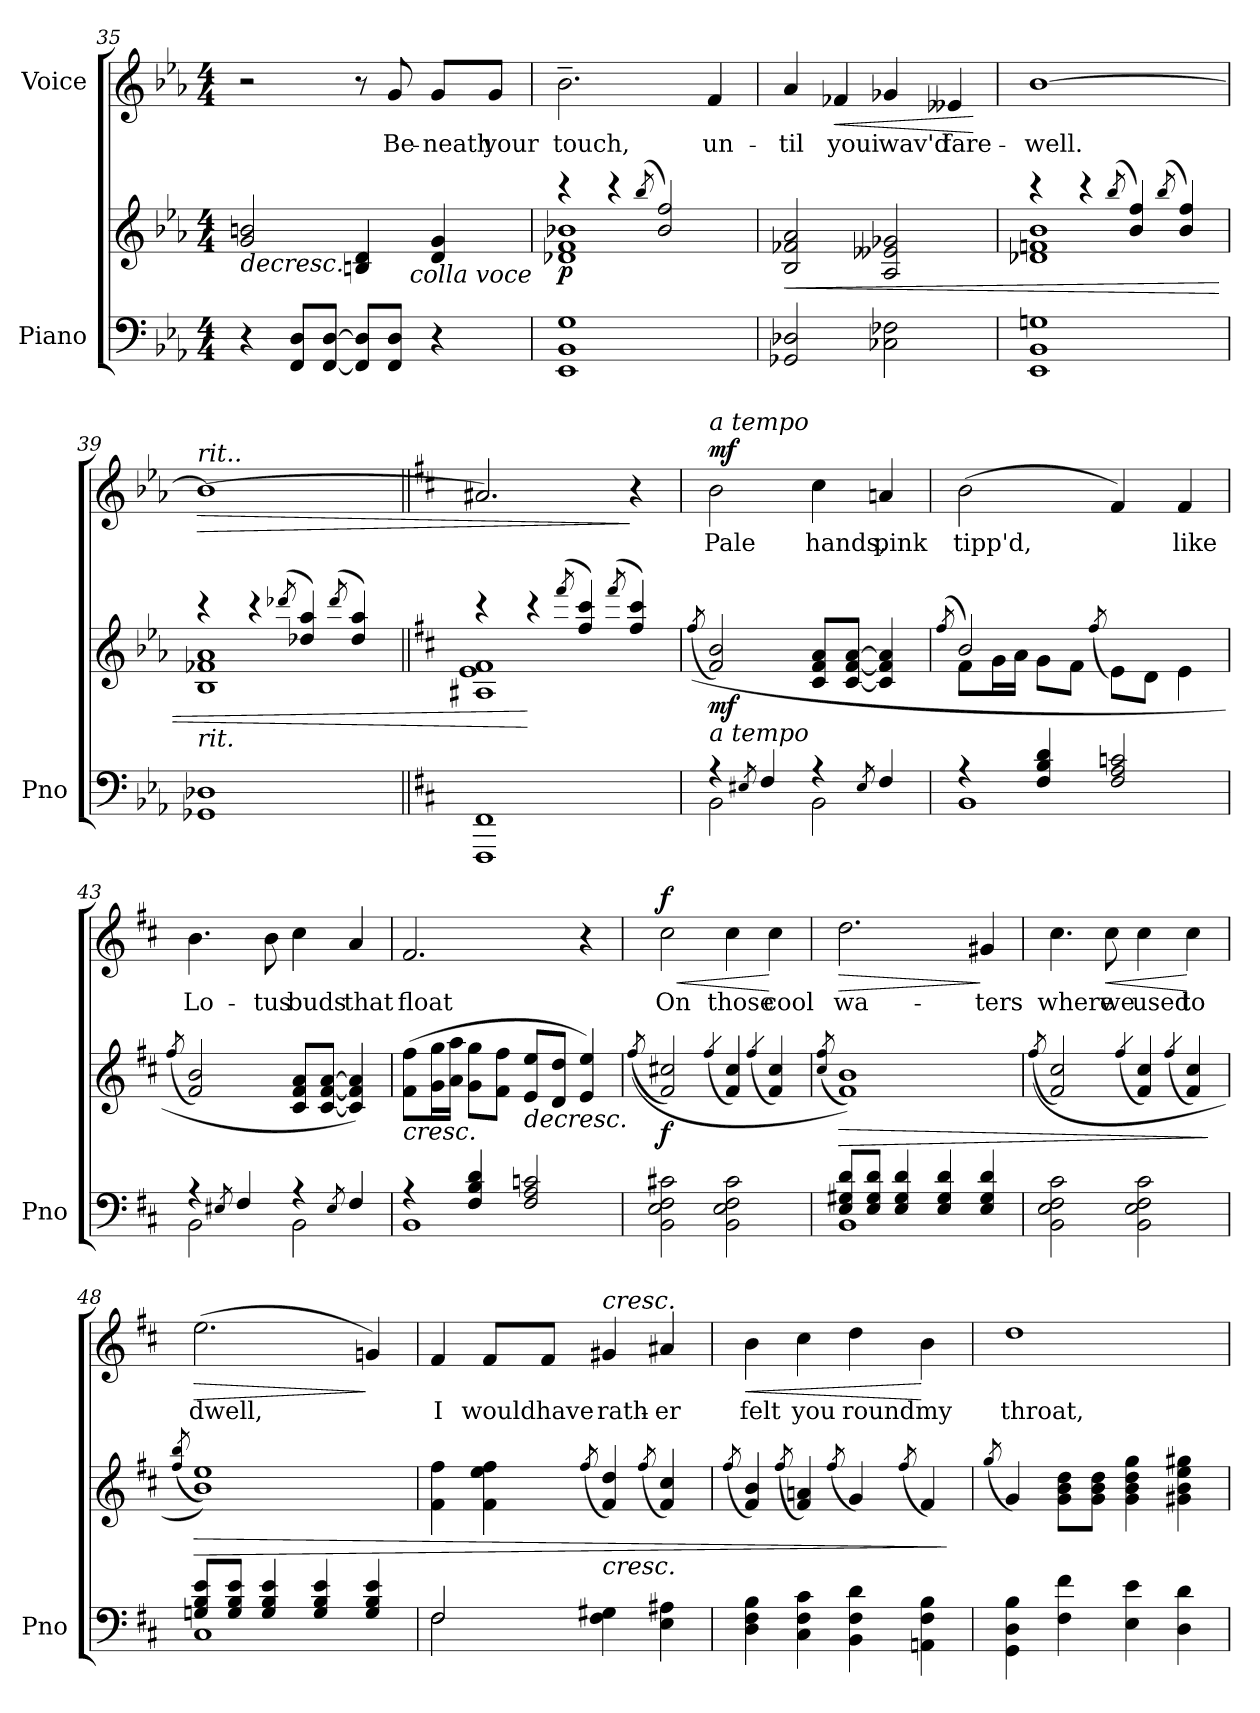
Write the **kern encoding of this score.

**kern	**kern	**dynam	**kern	**text	**dynam
*part2	*part2	*part2	*part1	*part1	*part1
*staff3	*staff2	*staff2/3	*staff1	*staff1	*staff1
*I"Piano	*	*	*I"Voice	*	*
*I'Pno	*	*	*	*	*
*clefF4	*clefG2	*	*clefG2	*	*
*k[b-e-a-]	*k[b-e-a-]	*	*k[b-e-a-]	*	*
*M4/4	*M4/4	*	*M4/4	*	*
=35	=35	=35	=35	=35	=35
!	!	!LO:HP:b	!	!	!
*	*^	*	*	*	*
4r	2g/ 2bn/	2ryy	>	2r	.	.
8FF/ 8D/L	.	.	.	.	.	.
[8FF/ [8D/J	.	.	.	.	.	.
8FF/] 8D/]L	4Bn/ 4d/	8.ryy	.	8r	.	.
!	!	!	!	!	!LO:LY:b	!
8FF/ 8D/J	.	.	.	8g/	Be-	.
!	!	!LO:TX:b:i:t=colla voce	!	!	!	!
.	.	4ryy	.	.	.	.
!	!	!	!	!	!LO:LY:b	!
4r	4d/ 4g/	.	.	8g/L	-neath	.
!	!	!	!	!	!LO:LY:b	!
.	.	.	.	8g/J	your	.
.	.	16ryy	.	.	.	.
!!LO:LB:g=z
=36	=36	=36	=36	=36	=36	=36
!	!	!	!LO:DY:b	!	!LO:LY:b	!
1EE- 1BB- 1G	4r	1d-X 1f 1b-X	p	2.b-~\	touch,	.
.	4r	.	.	.	.	.
.	(<8qbb-/	.	.	.	.	.
.	2b-/ 2ff/)	.	.	.	.	.
!	!	!	!	!	!LO:LY:b	!
.	.	.	.	4f/	un-	.
*	*v	*v	*	*	*	*
=37	=37	=37	=37	=37	=37
!	!	!LO:HP:b	!	!LO:LY:b	!
2GG-X/ 2D-X/	2B-/ 2f-X/ 2a-/	<	4a-/	-til	.
!	!	!	!	!LO:LY:b	!LO:HP:b
.	.	.	4f-X/	youi	<
!	!	!	!	!LO:LY:b	!
2C-X\ 2F-X\	2A-/ 2e--X/ 2g-X/	]	4g-X/	wav'd	.
!	!	!	!	!LO:LY:b	!
.	.	.	4e--X/	fare-	.
.	.	.	.	.	[
=38	=38	=38	=38	=38	=38
*	*^	*	*	*	*
!	!	!	!	!	!LO:LY:b	!
1EE- 1BB- 1Gn	4r	1d-X 1fn 1b-	.	[1b-	-well.	.
.	4r	.	.	.	.	.
.	(<8qbb-/	.	.	.	.	.
.	4b-/ 4ff/)	.	.	.	.	.
.	(<8qbb-/	.	.	.	.	.
.	4b-/ 4ff/)	.	.	.	.	.
=39	=39	=39	=39	=39	=39	=39
!	!	!	!	!LO:TX:a:i:t=rit..	!	!
!	!LO:TX:b:i:t=rit.	!	!	!	!	!
!	!	!	!	!	!	!LO:HP:b
1GG-X 1D-X	4r	1B- 1f-X 1a-	.	1b-_	.	>
.	4r	.	.	.	.	.
.	(<8qddd-X/	.	.	.	.	.
.	4dd-X/ 4aa-/)	.	.	.	.	.
.	(<8qddd-/	.	.	.	.	.
.	4dd-/ 4aa-/)	.	.	.	.	.
!!LO:LB:g=z
=40||	=40||	=40||	=40||	=40||	=40||	=40||
*k[f#c#]	*k[f#c#]	*	*	*k[f#c#]	*	*
1FFF# 1FF#	4r	1A#X 1e 1f#	.	2.a#X/]	.	.
.	4r	.	[	.	.	.
.	(>8qfff#/	.	.	.	.	.
.	4ff#/ 4ccc#/)	.	.	.	.	.
.	(>8qfff#/	.	.	.	.	.
.	4ff#/ 4ccc#/)	.	.	4r	.	]
*	*v	*v	*	*	*	*
=41	=41	=41	=41	=41	=41
.	(<(>8qff#/	.	.	.	.
*^	*	*	*	*	*
!	!	!	!	!LO:TX:a:i:t=a tempo	!	!
!	!	!LO:TX:b:i:t=a tempo	!	!	!	!
!	!	!	!LO:DY:b	!	!LO:LY:b	!LO:DY:a
4r	2BB\	2f#/ 2b/)	mf	2b\	Pale	mf
8qE#X/	.	.	.	.	.	.
4F#/	.	.	.	.	.	.
!	!	!	!	!	!LO:LY:b	!
4r	2BB\	8c#/ 8f#/ 8a/L	.	4cc#\	hands,	.
.	.	[8c#/ [8f#/ [8a/J	.	.	.	.
8qE#/	.	.	.	.	.	.
!	!	!	!	!	!LO:LY:b	!
4F#/	.	4c#/] 4f#/] 4a/]	.	4an/	pink	.
=42	=42	=42	=42	=42	=42	=42
.	.	(<8qff#/	.	.	.	.
*	*	*^	*	*	*	*
!	!	!	!	!	!	!LO:LY:b	!
4r	1BB	2b/)	8f#\L	.	(>2b\	tipp'd,	.
.	.	.	16g\L	.	.	.	.
.	.	.	16a\JJ	.	.	.	.
4F#/ 4B/ 4d/	.	.	8g\L	.	.	.	.
.	.	.	8f#\J	.	.	.	.
.	.	.	(<8qff#/	.	.	.	.
2F#/ 2A/ 2cn/	.	2ryy	8e\L)	.	4f#/)	.	.
.	.	.	8d\J	.	.	.	.
!	!	!	!	!	!	!LO:LY:b	!
.	.	.	4e\	.	4f#/	like	.
*	*	*v	*v	*	*	*	*
=43	=43	=43	=43	=43	=43	=43
.	.	(<8qff#/	.	.	.	.
!	!	!	!	!	!LO:LY:b	!
4r	2BB\	2f#/ 2b/)	.	4.b\	Lo-	.
8qE#X/	.	.	.	.	.	.
4F#/	.	.	.	.	.	.
!	!	!	!	!	!LO:LY:b	!
.	.	.	.	8b\	-tus	.
!	!	!	!	!	!LO:LY:b	!
4r	2BB\	8c#/ 8f#/ 8a/L	.	4cc#\	buds	.
.	.	[8c#/ [8f#/ [8a/J	.	.	.	.
8qE#/	.	.	.	.	.	.
!	!	!	!	!	!LO:LY:b	!
4F#/	.	4c#/] 4f#/] 4a/])	.	4a/	that	.
!!LO:PB:g=z
=44	=44	=44	=44	=44	=44	=44
!	!	!	!LO:HP:b	!	!LO:LY:b	!
4r	1BB	(>8f#\ 8ff#\L	<	2.f#/	float	.
.	.	16g\ 16gg\L	.	.	.	.
.	.	16a\ 16aa\JJ	.	.	.	.
4F#/ 4B/ 4d/	.	8g\ 8gg\L	.	.	.	.
.	.	8f#\ 8ff#\J	.	.	.	.
!	!	!	!LO:HP:b	!	!	!
2F#/ 2A/ 2cn/	.	8e/ 8ee/L	>	.	.	.
.	.	8d/ 8dd/J	.	.	.	.
.	.	4e/ 4ee/)	[	4r	.	.
*v	*v	*	*	*	*	*
=45	=45	=45	=45	=45	=45
.	(<(>8qff#/	.	.	.	.
!	!	!LO:DY:b	!	!LO:LY:b	!LO:HP:b
!	!	!	!	!	!LO:DY:n=1:a
2BB\ 2E\ 2F#\ 2c#X\	2f#/ 2cc#X/)	f	2cc#\	On	< f
.	(<4qff#/	.	.	.	.
!	!	!	!	!LO:LY:b	!
2BB\ 2E\ 2F#\ 2c#\	4f#/ 4cc#/)	.	4cc#\	those	.
.	(<4qff#/	.	.	.	.
!	!	!	!	!LO:LY:b	!
.	4f#/ 4cc#/)	.	4cc#\	cool	[
.	.	]	.	.	.
=46	=46	=46	=46	=46	=46
.	(<8qcc#/ 8qff#/	.	.	.	.
*^	*	*	*	*	*
!	!	!	!LO:HP:b	!	!LO:LY:b	!LO:HP:b
8E/ 8G#X/ 8d/L	1BB	1f# 1b))	>	2.dd\	wa-	>
8E/ 8G#/ 8d/J	.	.	.	.	.	.
4E/ 4G#/ 4d/	.	.	.	.	.	.
4E/ 4G#/ 4d/	.	.	.	.	.	.
!	!	!	!	!	!LO:LY:b	!
4E/ 4G#/ 4d/	.	.	.	4g#X/	-ters	]
*v	*v	*	*	*	*	*
=47	=47	=47	=47	=47	=47
.	(<(>8qff#/	.	.	.	.
!	!	!	!	!LO:LY:b	!
2BB\ 2E\ 2F#\ 2c#\	2f#/ 2cc#/)	.	4.cc#\	where	.
!	!	!	!	!LO:LY:b	!LO:HP:b
.	.	.	8cc#\	we	<
.	(<4qff#/	.	.	.	.
!	!	!	!	!LO:LY:b	!
2BB\ 2E\ 2F#\ 2c#\	4f#/ 4cc#/)	.	4cc#\	used	.
.	(<4qff#/	.	.	.	.
!	!	!	!	!LO:LY:b	!
.	4f#/ 4cc#/)	.	4cc#\	to	[
.	.	]	.	.	.
=48	=48	=48	=48	=48	=48
.	(<8qff#/ 8qbb/	.	.	.	.
*^	*	*	*	*	*
!	!	!	!LO:HP:b	!	!LO:LY:b	!LO:HP:b
8Gn/ 8B/ 8e/L	1C#	1b 1ee))	>	(>2.ee\	dwell,	>
8G/ 8B/ 8e/J	.	.	.	.	.	.
4G/ 4B/ 4e/	.	.	.	.	.	.
4G/ 4B/ 4e/	.	.	.	.	.	.
4G/ 4B/ 4e/	.	.	.	4gn/)	.	]
!!LO:PB:g=z
=49	=49	=49	=49	=49	=49	=49
!	!	!	!	!	!LO:LY:b	!
2F#/	2F#\	4f#\ 4ff#\	.	4f#/	I	.
!	!	!	!	!	!LO:LY:b	!
.	.	4f#\ 4ee\ 4ff#\	.	8f#/L	would	.
!	!	!	!	!	!LO:LY:b	!
.	.	.	.	8f#/J	have	.
.	.	(<8qff#/	.	.	.	.
!	!	!	!	!LO:TX:a:i:t=cresc.	!	!
!	!	!LO:TX:b:i:t=cresc.	!	!	!	!
!	!	!	!	!	!LO:LY:b	!
4F#\ 4G#X\	2ryy	4f#/ 4dd/)	.	4g#X/	rath-	.
.	.	(<8qff#/	.	.	.	.
!	!	!	!	!	!LO:LY:b	!
4E\ 4A#X\	.	4f#/ 4cc#/)	.	4a#X/	-er	.
*v	*v	*	*	*	*	*
=50	=50	=50	=50	=50	=50
.	(<8qff#/	.	.	.	.
!	!	!	!	!LO:LY:b	!LO:HP:b
4D\ 4F#\ 4B\	4f#/ 4b/)	.	4b\	felt	<
.	(<8qff#/	.	.	.	.
!	!	!	!	!LO:LY:b	!
4C#\ 4F#\ 4c#\	4f#/ 4an/)	.	4cc#\	you	.
.	(<8qff#/	.	.	.	.
!	!	!	!	!LO:LY:b	!
4BB\ 4F#\ 4d\	4g/)	.	4dd\	round	.
.	(<8qff#/	.	.	.	.
!	!	!	!	!LO:LY:b	!
4AAn\ 4F#\ 4B\	4f#/)	.	4b\	my	[
.	.	]	.	.	.
=51	=51	=51	=51	=51	=51
.	(<8qgg/	.	.	.	.
!	!	!	!	!LO:LY:b	!
4GG\ 4D\ 4B\	4g/)	.	1dd	throat,	.
4F#\ 4f#\	8g\ 8b\ 8dd\L	.	.	.	.
.	8g\ 8b\ 8dd\J	.	.	.	.
4E\ 4e\	4g\ 4b\ 4dd\ 4gg\	.	.	.	.
4D\ 4d\	4g#X\ 4b\ 4ee\ 4gg#X\	.	.	.	.
=	=	=	=	=	=
*-	*-	*-	*-	*-	*-
